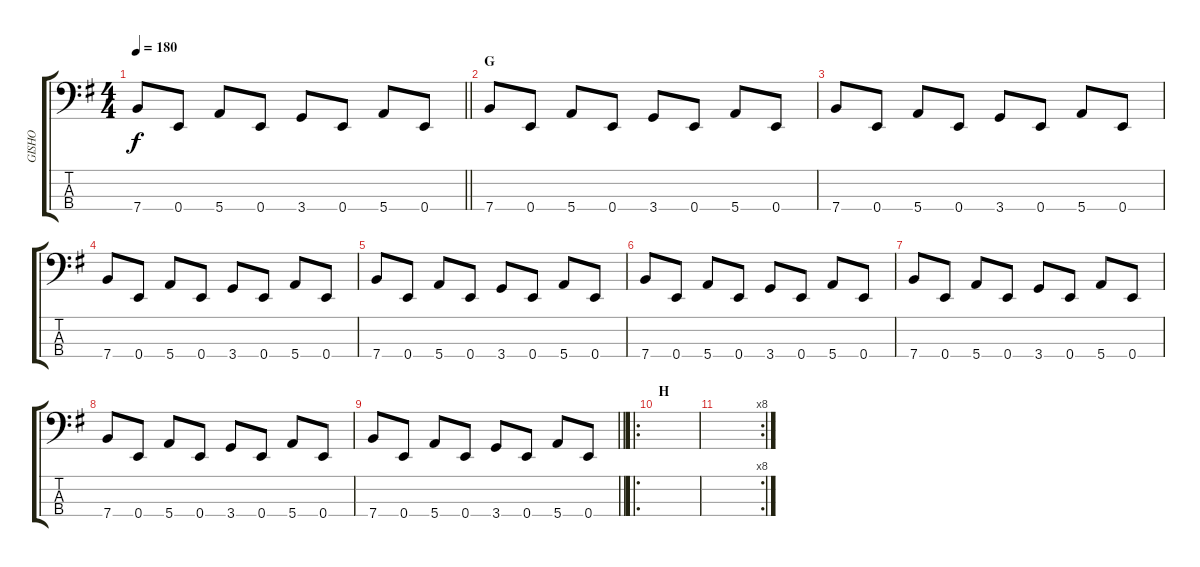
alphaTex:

\track ("GISHO" "GISHO") {instrument electricbasspick}
\staff {score tabs}
\tuning (G2 D2 A1 E1) {hide}
\ts (4 4)
\tempo 180
\clef f4
\barLineRight lightlight
\ks g
7.4.8{dy f} 0.4.8 5.4.8 0.4.8 3.4.8 0.4.8 5.4.8 0.4.8 |
\section ("" "G")
7.4.8 0.4.8 5.4.8 0.4.8 3.4.8 0.4.8 5.4.8 0.4.8 |
7.4.8 0.4.8 5.4.8 0.4.8 3.4.8 0.4.8 5.4.8 0.4.8 |
7.4.8 0.4.8 5.4.8 0.4.8 3.4.8 0.4.8 5.4.8 0.4.8 |
7.4.8 0.4.8 5.4.8 0.4.8 3.4.8 0.4.8 5.4.8 0.4.8 |
7.4.8 0.4.8 5.4.8 0.4.8 3.4.8 0.4.8 5.4.8 0.4.8 |
7.4.8 0.4.8 5.4.8 0.4.8 3.4.8 0.4.8 5.4.8 0.4.8 |
7.4.8 0.4.8 5.4.8 0.4.8 3.4.8 0.4.8 5.4.8 0.4.8 |
\barLineRight lightlight
7.4.8 0.4.8 5.4.8 0.4.8 3.4.8 0.4.8 5.4.8 0.4.8 |
\ro
\section ("" "H")
|
\rc 8
